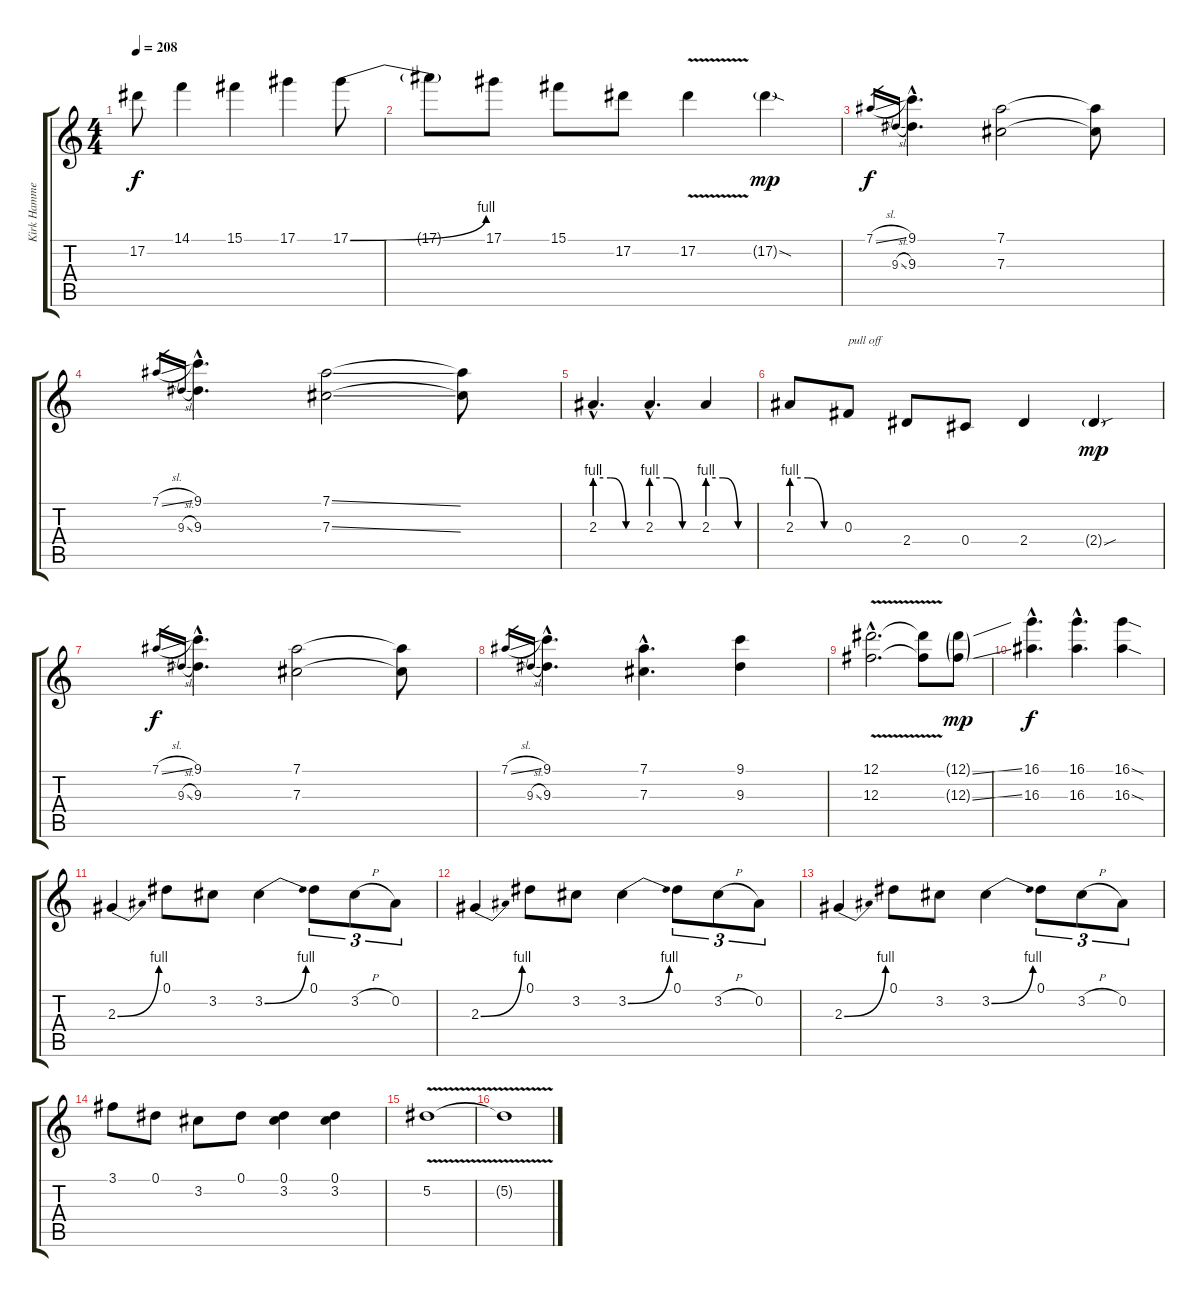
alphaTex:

\track ("Kirk Hammett (Guitar 2)" "Kirk Hamme") {instrument distortionguitar}
\staff {score tabs}
\tuning (Eb4 Bb3 Gb3 Db3 Ab2 Eb2) {hide}
\ts (4 4)
\tempo 208
\clef g2
\ks c
17.2.8{dy f} 14.1.4 15.1.4 17.1.4 17.1{be (bend 0 0 60 4)}.8 |
17.1{t}.8 17.1.8 15.1.8 17.2.8 17.2{v}.4 17.2{sod g}.4{dy mp} |
7.1{sl}.16{gr dy f} 9.3{sl}.16{gr} (9.1{hac} 9.3{hac}).4{d} (7.1 7.3).2 (7.1{t} 7.3{t}).8 |
7.1{sl}.16{gr} 9.3{sl}.16{gr} (9.1{hac} 9.3{hac}).4{d} (7.1{ss} 7.3{ss}).2 (7.1{t} 7.3{t}).8 |
2.3{be (custom 0 4 20 4 40 0 60 0) hac}.4{d} 2.3{be (custom 0 4 20 4 40 0 60 0) hac}.4{d} 2.3{be (custom 0 4 20 4 40 0 60 0)}.4 |
2.3{be (custom 0 4 20 4 40 0 60 0)}.8 0.3.8{txt "pull off"} 2.4.8 0.4.8 2.4.4 2.4{sou g}.4{dy mp} |
7.1{sl}.16{gr dy f} 9.3{sl}.16{gr} (9.1{hac} 9.3{hac}).4{d} (7.1 7.3).2 (7.1{t} 7.3{t}).8 |
7.1{sl}.16{gr} 9.3{sl}.16{gr} (9.1{hac} 9.3{hac}).4{d} (7.1{hac} 7.3{hac}).4{d} (9.1 9.3).4 |
(12.1{v hac} 12.3{v hac}).2{d} (12.1{t} 12.3{t}).8 (12.1{ss g} 12.3{ss g}).8{dy mp} |
(16.1{hac} 16.3{hac}).4{d dy f} (16.1{hac} 16.3{hac}).4{d} (16.1{sod} 16.3{sod}).4 |
2.3{be (bend 0 0 60 4)}.4 0.1.8 3.2.8 3.2{be (bend 0 0 60 4)}.4 0.1.8{tu (3 2)} 3.2{h}.8{tu (3 2)} 0.2.8{tu (3 2)} |
2.3{be (bend 0 0 60 4)}.4 0.1.8 3.2.8 3.2{be (bend 0 0 60 4)}.4 0.1.8{tu (3 2)} 3.2{h}.8{tu (3 2)} 0.2.8{tu (3 2)} |
2.3{be (bend 0 0 60 4)}.4 0.1.8 3.2.8 3.2{be (bend 0 0 60 4)}.4 0.1.8{tu (3 2)} 3.2{h}.8{tu (3 2)} 0.2.8{tu (3 2)} |
3.1.8 0.1.8 3.2.8 0.1.8 (0.1 3.2).4 (0.1 3.2).4 |
5.2{v}.1 |
5.2{t}.1
